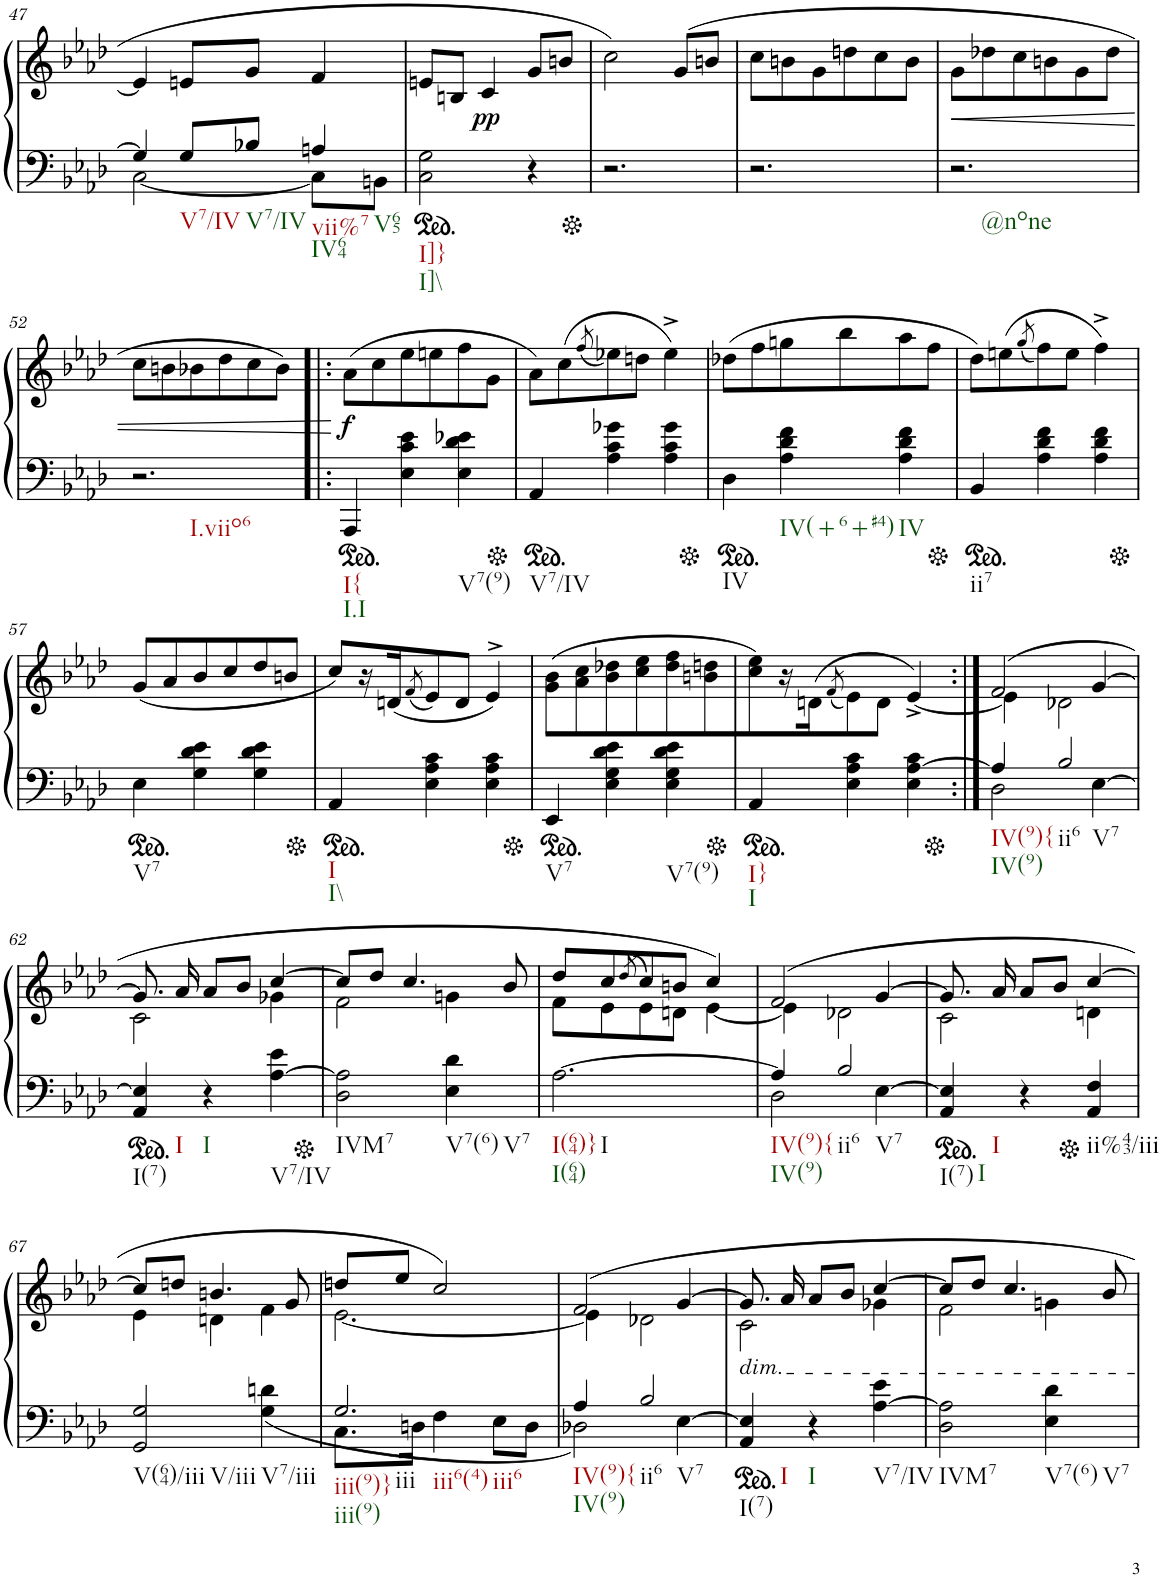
**kern	**kern	**dynam
*part2	*part1	*part1
*staff2	*staff1	*staff1
*I"piano	*I"piano	*
*I'Pno	*I'Pno	*
!!LO:PB:g=z
*clefF4	*clefG2	*
*k[b-e-a-d-]	*k[b-e-a-d-]	*
*A-:	*A-:	*
*M3/4	*M3/4	*
=47	=47	=47
*^	*	*
4G/]	[2C\	4e/]	.
!LO:TX:b:t=V7/IV	!	!	!
8G/L	.	8en/L	.
!LO:TX:b:t=V7/IV	!	!	!
8B-X/J	.	8g/J	.
!LO:TX:b:t=vii%7	!	!	!
!LO:TX:b:t=IV64	!	!	!
!LO:TX:b:t=V65	!	!	!
4An/	8C\L]	4f/	.
.	8BBn\J	.	.
*v	*v	*	*
=48	=48	=48
*ped	*	*
*^	*	*
!LO:TX:b:t=I]}	!	!	!
!LO:TX:b:t=I]\\	!	!	!
*v	*v	*	*
2C\ 2G\	8en/L	.
.	8Bn/J	.
!	!	!LO:DY:b
.	4c/	pp
4r	8g/L	.
.	8bn/J	.
=49	=49	=49
*Xped	*	*
2.r	2cc\	.
.	(8g/L	.
.	8bn/J	.
=50	=50	=50
2.r	8cc\L	.
.	8bn\	.
.	8g\	.
.	8ddn\	.
.	8cc\	.
.	8b\J	.
=51	=51	=51
!LO:TX:b:t=@none	!	!
!	!	!LO:HP:b
2.r	8g\L	<
.	8dd-X\	.
.	8cc\	.
.	8bn\	.
.	8g\	.
.	8dd-\J	.
!!LO:LB:g=z
=52	=52	=52
!LO:TX:b:t=I.viio6	!	!
2.r	8cc\L	.
.	8bn\	.
.	8b-X\	.
.	8dd-\	.
.	8cc\	.
.	8b-\J)	.
.	.	[
=53!|:	=53!|:	=53!|:
*ped	*	*
!LO:TX:b:t=I{	!	!
!LO:TX:b:t=I.I	!	!
!	!	!LO:DY:b
4AAA-/	(8a-\L	f
.	8cc\	.
4E-\ 4c\ 4e-\	8ee-\	.
.	8een\	.
!LO:TX:b:t=V7(9)	!	!
4E-\ 4d-\ 4e-X\	8ff\	.
.	8g\J	.
=54	=54	=54
*Xped	*	*
*ped	*	*
!LO:TX:b:t=V7/IV	!	!
4AA-/	8a-\L)	.
.	(8cc\	.
.	(8qff/	.
4A-\ 4c\ 4g-X\	8ee-X\)	.
.	8ddn\J	.
4A-\ 4c\ 4g-\	4ee-^\)	.
=55	=55	=55
*Xped	*	*
*ped	*	*
!LO:TX:b:t=IV	!	!
4D-\	(8dd-X\L	.
.	8ff\	.
!LO:TX:b:t=IV(+6+#4)	!	!
4A-\ 4d-\ 4f\	8ggn\	.
.	8bb-\	.
!LO:TX:b:t=IV	!	!
4A-\ 4d-\ 4f\	8aa-\	.
.	8ff\J	.
=56	=56	=56
*Xped	*	*
*ped	*	*
!LO:TX:b:t=ii7	!	!
4BB-/	8dd-\L)	.
.	(8een\	.
.	(8qgg/	.
4A-\ 4d-\ 4f\	8ff\)	.
.	8ee\J	.
4A-\ 4d-\ 4f\	4ff^\)	.
!!LO:LB:g=z
=57	=57	=57
*Xped	*	*
*ped	*	*
!LO:TX:b:t=V7	!	!
4E-\	(8g/L	.
.	8a-/	.
4G\ 4d-\ 4e-\	8b-/	.
.	8cc/	.
4G\ 4d-\ 4e-\	8dd-/	.
.	8bn/J	.
=58	=58	=58
*Xped	*	*
*ped	*	*
!LO:TX:b:t=I	!	!
!LO:TX:b:t=I\\	!	!
4AA-/	8cc/L)	.
.	16r	.
.	(16dn/J	.
.	(8qf/	.
4E-\ 4A-\ 4c\	8e-/)	.
.	8d/J	.
4E-\ 4A-\ 4c\	4e-^>/)	.
=59	=59	=59
*Xped	*	*
*ped	*	*
!LO:TX:b:t=V7	!	!
4EE-/	(8g\ 8b-\L	.
.	8a-\ 8cc\	.
4E-\ 4G\ 4d-\ 4e-\	8b-\ 8dd-X\	.
.	8cc\ 8ee-\	.
!LO:TX:b:t=V7(9)	!	!
4E-\ 4G\ 4d-\ 4e-\	8dd-\ 8ff\	.
.	8bn\ 8ddn\	.
=60	=60	=60
*Xped	*	*
*ped	*	*
!LO:TX:b:t=I}	!	!
!LO:TX:b:t=I	!	!
4AA-/	8cc\ 8ee-\)	.
.	16r	.
.	(16dn\J	.
.	(8qf/	.
4E-\ 4A-\ 4c\	8e-\)	.
.	8d\J	.
4E-\ [4A-\ 4c\	[<4e-^/)	.
=61:|!	=61:|!	=61:|!
*Xped	*	*
*^	*^	*
!LO:TX:b:t=IV(9){	!	!	!	!
!LO:TX:b:t=IV(9)	!	!	!	!
4A-/]	2D-\	(2f/	4e-\]	.
!LO:TX:b:t=ii6	!	!	!	!
!LO:TX:b:t=V7	!	!	!	!
2B-/	.	.	2d-X\	.
.	[>4E-\	[4g/	.	.
*v	*v	*	*	*
!!LO:LB:g=z	!!
=62	=62	=62	=62
*ped	*	*	*
*^	*	*	*
!LO:TX:b:t=I(7)	!	!	!	!
!LO:TX:b:t=I	!	!	!	!
*v	*v	*	*	*
4AA-/ 4E-/]	8.g/]	2c\	.
.	16a-/	.	.
!LO:TX:b:t=I	!	!	!
4r	8a-/L	.	.
.	8b-/J	.	.
!LO:TX:b:t=V7/IV	!	!	!
[>4A-\ 4e-\	[4cc/	4g-X\	.
=63	=63	=63	=63
*Xped	*	*	*
!LO:TX:b:t=IVM7	!	!	!
2D-\ 2A-\]	8cc/L]	2f\	.
.	8dd-/J	.	.
.	4.cc/	.	.
!LO:TX:b:t=V7(6)	!	!	!
!LO:TX:b:t=V7	!	!	!
4E-\ 4d-\	.	4gn\	.
.	8b-/	.	.
=64	=64	=64	=64
!LO:TX:b:t=I(64)}	!	!	!
!LO:TX:b:t=I(64)	!	!	!
!LO:TX:b:t=I	!	!	!
[>2.A-\	8dd-/L	8f\L	.
.	8cc/	8e-\	.
.	(8qdd-/	.	.
.	8cc/)	8e-\	.
.	8bn/J	8dn\J	.
.	4cc/)	[4e-\	.
=65	=65	=65	=65
*^	*	*	*
!LO:TX:b:t=IV(9){	!	!	!	!
!LO:TX:b:t=IV(9)	!	!	!	!
4A-/]	2D-\	(2f/	4e-\]	.
!LO:TX:b:t=ii6	!	!	!	!
!LO:TX:b:t=V7	!	!	!	!
2B-/	.	.	2d-X\	.
.	[>4E-\	[4g/	.	.
*v	*v	*	*	*
=66	=66	=66	=66
*ped	*	*	*
*^	*	*	*
!LO:TX:b:t=I(7)	!	!	!	!
!LO:TX:b:t=I	!	!	!	!
!LO:TX:b:t=I	!	!	!	!
*v	*v	*	*	*
4AA-/ 4E-/]	8.g/]	2c\	.
.	16a-/	.	.
4r	8a-/L	.	.
.	8b-/J	.	.
*Xped	*	*	*
!LO:TX:b:t=ii%43/iii	!	!	!
4AA-/ 4F/	[4cc/	4dn\	.
!!LO:LB:g=z	!!
=67	=67	=67	=67
*^	*	*	*
!LO:TX:b:t=V(64)/iii	!	!	!	!
!LO:TX:b:t=V/iii	!	!	!	!
2GG/ 2G/	2ryy	8cc/L]	4e-\	.
.	.	8ddn/J	.	.
.	.	4.bn/	4dn\	.
!LO:TX:b:t=V7/iii	!	!	!	!
(4dn\	4G\	.	4f\	.
.	.	8g/	.	.
=68	=68	=68	=68	=68
!LO:TX:b:t=iii(9)}	!	!	!	!
!LO:TX:b:t=iii(9)	!	!	!	!
!LO:TX:b:t=iii	!	!	!	!
!LO:TX:b:t=iii6(4)	!	!	!	!
!LO:TX:b:t=iii6	!	!	!	!
2.G/	8.C\L	8ddn/L	[2.e-\	.
.	.	8ee-/J	.	.
.	16Dn\Jk	.	.	.
.	4F\	2cc/)	.	.
.	8E-\L	.	.	.
.	8D\J	.	.	.
=69	=69	=69	=69	=69
!LO:TX:b:t=IV(9){	!	!	!	!
!LO:TX:b:t=IV(9)	!	!	!	!
4A-/	2D-X\)	2f/	4e-\]	.
!LO:TX:b:t=ii6	!	!	!	!
!LO:TX:b:t=V7	!	!	!	!
2B-/	.	.	2d-X\	.
.	[>4E-\	[4g/	.	.
=70	=70	=70	=70	=70
!	!	!LO:TX:b:i:t=dim.	!	!
!LO:TX:b:t=I(7)	!	!	!	!
!LO:TX:b:t=I	!	!	!	!
*v	*v	*	*	*
4AA-/ 4E-/]	8.g/]	2c\	.
.	16a-/	.	.
!LO:TX:b:t=I	!	!	!
4r	8a-/L	.	.
.	8b-/J	.	.
!LO:TX:b:t=V7/IV	!	!	!
[>4A-\ 4e-\	[4cc/	4g-X\	.
=71	=71	=71	=71
!LO:TX:b:t=IVM7	!	!	!
2D-\ 2A-\]	8cc/L]	2f\	.
.	8dd-/J	.	.
.	4.cc/	.	.
!LO:TX:b:t=V7(6)	!	!	!
!LO:TX:b:t=V7	!	!	!
4E-\ 4d-\	.	4gn\	.
.	8b-/	.	.
*	*v	*v	*
=	=	=
*-	*-	*-
